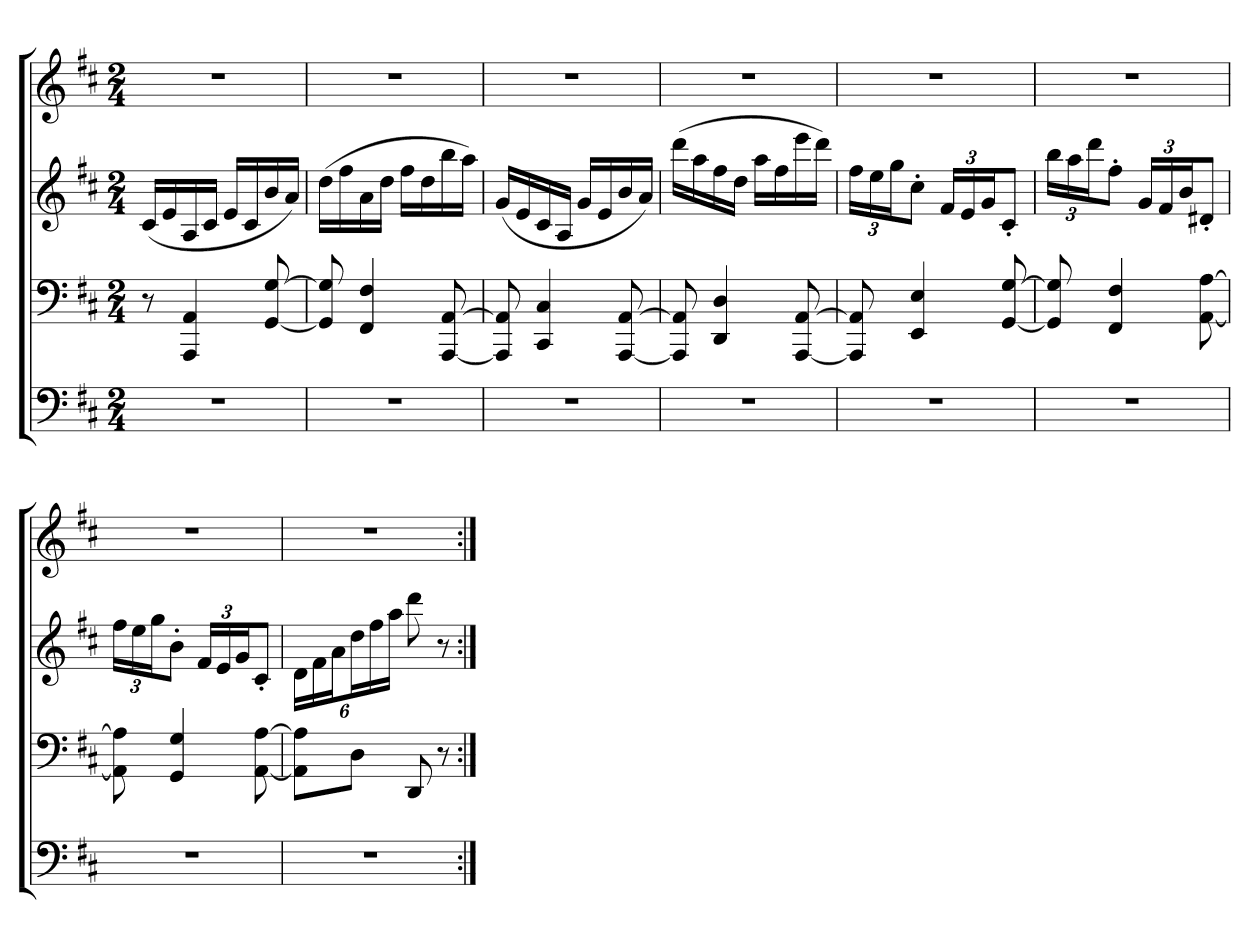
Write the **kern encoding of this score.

**kern	**kern	**kern	**kern
*part4	*part3	*part2	*part1
*staff4	*staff3	*staff2	*staff1
*clefF4	*clefF4	*clefG2	*clefG2
*k[f#c#]	*k[f#c#]	*k[f#c#]	*k[f#c#]
*D:	*D:	*D:	*D:
*M2/4	*M2/4	*M2/4	*M2/4
=	=	=	=
2r	8r	(16c#LL	2r
.	.	16e	.
.	4AAA 4AA	16A	.
.	.	16c#JJ	.
.	.	16eLL	.
.	.	16c#	.
.	[8GG [8G	16b	.
.	.	16aJJ)	.
=	=	=	=
2r	8GG] 8G]	(16ddLL	2r
.	.	16ff#	.
.	4FF# 4F#	16a	.
.	.	16ddJJ	.
.	.	16ff#LL	.
.	.	16dd	.
.	[8AAA [8AA	16bb	.
.	.	16aaJJ)	.
=	=	=	=
2r	8AAA] 8AA]	(16gLL	2r
.	.	16e	.
.	4CC# 4C#	16c#	.
.	.	16AJJ	.
.	.	16gLL	.
.	.	16e	.
.	[8AAA [8AA	16b	.
.	.	16aJJ)	.
=	=	=	=
2r	8AAA] 8AA]	(16dddLL	2r
.	.	16aa	.
.	4DD 4D	16ff#	.
.	.	16ddJJ	.
.	.	16aaLL	.
.	.	16ff#	.
.	[8AAA [8AA	16eee	.
.	.	16dddJJ)	.
=	=	=	=
2r	8AAA] 8AA]	24ff#LL	2r
.	.	24ee	.
.	.	24ggJ	.
.	4EE 4E	8cc#'J	.
.	.	24f#LL	.
.	.	24e	.
.	.	24gJ	.
.	[8GG [8G	8c#'J	.
=	=	=	=
2r	8GG] 8G]	24bbLL	2r
.	.	24aa	.
.	.	24dddJ	.
.	4FF# 4F#	8ff#'J	.
.	.	24gLL	.
.	.	24f#	.
.	.	24bJ	.
.	[8AA [8A	8d#X'J	.
=	=	=	=
2r	8AA] 8A]	24ff#LL	2r
.	.	24ee	.
.	.	24ggJ	.
.	4GG 4G	8b'J	.
.	.	24f#LL	.
.	.	24e	.
.	.	24gJ	.
.	[8AA [8A	8c#'J	.
=	=	=	=
2r	8AA] 8A]L	24dLL	2r
.	.	24f#	.
.	.	24aJ	.
.	8DJ	24ddL	.
.	.	24ff#	.
.	.	24aaJJ	.
.	8DD	8ddd	.
.	8r	8r	.
=:|!	=:|!	=:|!	=:|!
*-	*-	*-	*-
